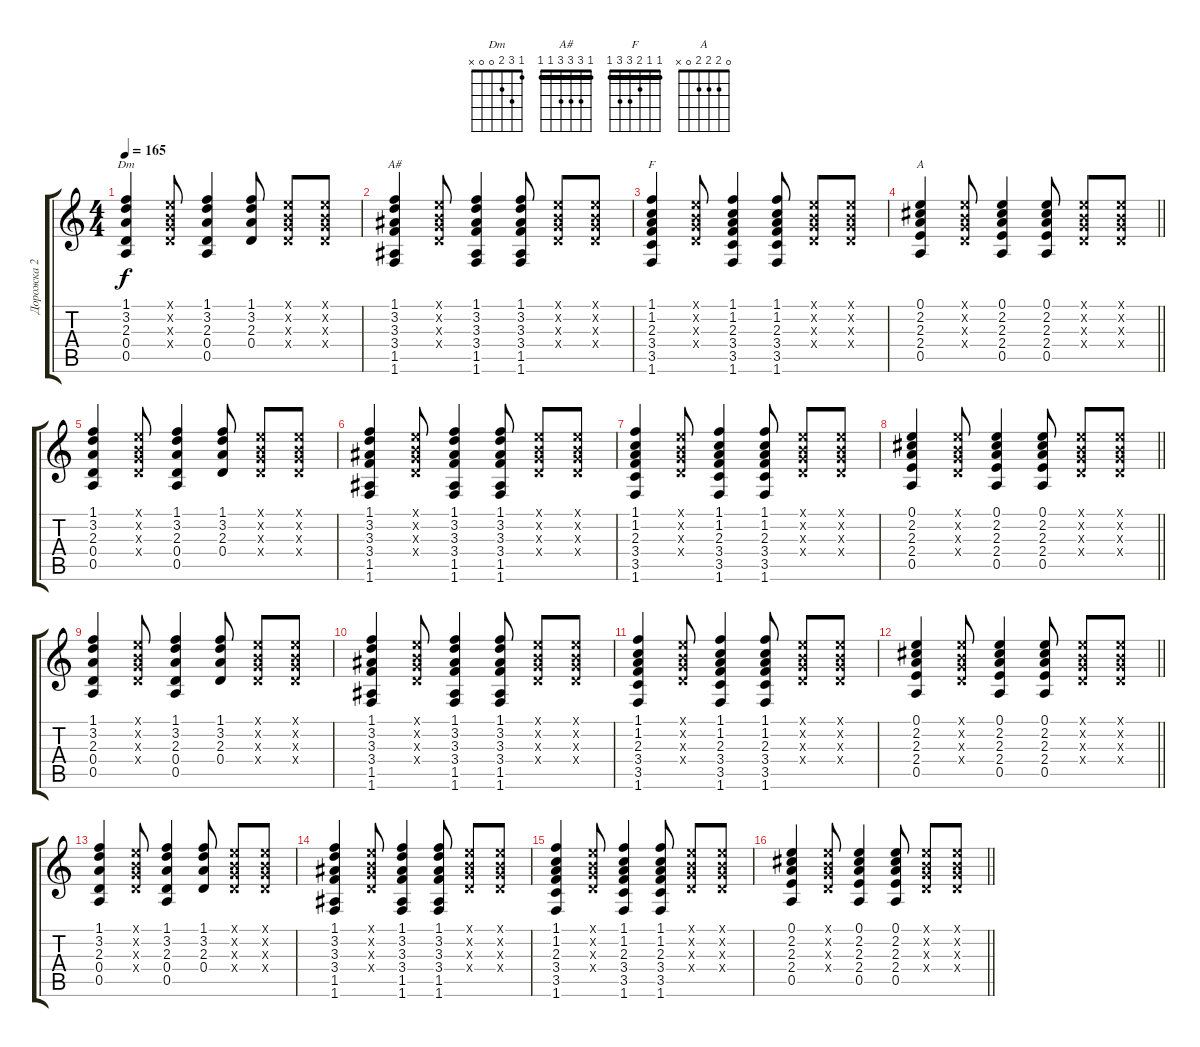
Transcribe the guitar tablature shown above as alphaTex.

\track ("Дорожка 2" "Дорожка 2") {instrument acousticguitarnylon}
\staff {score tabs}
\tuning (E4 B3 G3 D3 A2 E2) {hide}
\chord ("Dm" 1 3 2 0 0 x)
\chord ("A#" 1 3 3 3 1 1) {barre 1}
\chord ("F" 1 1 2 3 3 1) {barre 1}
\chord ("A" 0 2 2 2 0 x)
\ts (4 4)
\tempo 165
\clef g2
\ks c
(1.1 3.2 2.3 0.4 0.5).4{ch "Dm" dy f} (0.1{x} 0.2{x} 0.3{x} 0.4{x}).8 (1.1 3.2 2.3 0.4 0.5).4 (1.1 3.2 2.3 0.4).8 (0.1{x} 0.2{x} 0.3{x} 0.4{x}).8 (0.1{x} 0.2{x} 0.3{x} 0.4{x}).8 |
(1.1 3.2 3.3 3.4 1.5 1.6).4{ch "A#"} (0.1{x} 0.2{x} 0.3{x} 0.4{x}).8 (1.1 3.2 3.3 3.4 1.5 1.6).4 (1.1 3.2 3.3 3.4 1.5 1.6).8 (0.1{x} 0.2{x} 0.3{x} 0.4{x}).8 (0.1{x} 0.2{x} 0.3{x} 0.4{x}).8 |
(1.1 1.2 2.3 3.4 3.5 1.6).4{ch "F"} (0.1{x} 0.2{x} 0.3{x} 0.4{x}).8 (1.1 1.2 2.3 3.4 3.5 1.6).4 (1.1 1.2 2.3 3.4 3.5 1.6).8 (0.1{x} 0.2{x} 0.3{x} 0.4{x}).8 (0.1{x} 0.2{x} 0.3{x} 0.4{x}).8 |
\barLineRight lightlight
(0.1 2.2 2.3 2.4 0.5).4{ch "A"} (0.1{x} 0.2{x} 0.3{x} 0.4{x}).8 (0.1 2.2 2.3 2.4 0.5).4 (0.1 2.2 2.3 2.4 0.5).8 (0.1{x} 0.2{x} 0.3{x} 0.4{x}).8 (0.1{x} 0.2{x} 0.3{x} 0.4{x}).8 |
(1.1 3.2 2.3 0.4 0.5).4 (0.1{x} 0.2{x} 0.3{x} 0.4{x}).8 (1.1 3.2 2.3 0.4 0.5).4 (1.1 3.2 2.3 0.4).8 (0.1{x} 0.2{x} 0.3{x} 0.4{x}).8 (0.1{x} 0.2{x} 0.3{x} 0.4{x}).8 |
(1.1 3.2 3.3 3.4 1.5 1.6).4 (0.1{x} 0.2{x} 0.3{x} 0.4{x}).8 (1.1 3.2 3.3 3.4 1.5 1.6).4 (1.1 3.2 3.3 3.4 1.5 1.6).8 (0.1{x} 0.2{x} 0.3{x} 0.4{x}).8 (0.1{x} 0.2{x} 0.3{x} 0.4{x}).8 |
(1.1 1.2 2.3 3.4 3.5 1.6).4 (0.1{x} 0.2{x} 0.3{x} 0.4{x}).8 (1.1 1.2 2.3 3.4 3.5 1.6).4 (1.1 1.2 2.3 3.4 3.5 1.6).8 (0.1{x} 0.2{x} 0.3{x} 0.4{x}).8 (0.1{x} 0.2{x} 0.3{x} 0.4{x}).8 |
\barLineRight lightlight
(0.1 2.2 2.3 2.4 0.5).4 (0.1{x} 0.2{x} 0.3{x} 0.4{x}).8 (0.1 2.2 2.3 2.4 0.5).4 (0.1 2.2 2.3 2.4 0.5).8 (0.1{x} 0.2{x} 0.3{x} 0.4{x}).8 (0.1{x} 0.2{x} 0.3{x} 0.4{x}).8 |
(1.1 3.2 2.3 0.4 0.5).4 (0.1{x} 0.2{x} 0.3{x} 0.4{x}).8 (1.1 3.2 2.3 0.4 0.5).4 (1.1 3.2 2.3 0.4).8 (0.1{x} 0.2{x} 0.3{x} 0.4{x}).8 (0.1{x} 0.2{x} 0.3{x} 0.4{x}).8 |
(1.1 3.2 3.3 3.4 1.5 1.6).4 (0.1{x} 0.2{x} 0.3{x} 0.4{x}).8 (1.1 3.2 3.3 3.4 1.5 1.6).4 (1.1 3.2 3.3 3.4 1.5 1.6).8 (0.1{x} 0.2{x} 0.3{x} 0.4{x}).8 (0.1{x} 0.2{x} 0.3{x} 0.4{x}).8 |
(1.1 1.2 2.3 3.4 3.5 1.6).4 (0.1{x} 0.2{x} 0.3{x} 0.4{x}).8 (1.1 1.2 2.3 3.4 3.5 1.6).4 (1.1 1.2 2.3 3.4 3.5 1.6).8 (0.1{x} 0.2{x} 0.3{x} 0.4{x}).8 (0.1{x} 0.2{x} 0.3{x} 0.4{x}).8 |
\barLineRight lightlight
(0.1 2.2 2.3 2.4 0.5).4 (0.1{x} 0.2{x} 0.3{x} 0.4{x}).8 (0.1 2.2 2.3 2.4 0.5).4 (0.1 2.2 2.3 2.4 0.5).8 (0.1{x} 0.2{x} 0.3{x} 0.4{x}).8 (0.1{x} 0.2{x} 0.3{x} 0.4{x}).8 |
(1.1 3.2 2.3 0.4 0.5).4 (0.1{x} 0.2{x} 0.3{x} 0.4{x}).8 (1.1 3.2 2.3 0.4 0.5).4 (1.1 3.2 2.3 0.4).8 (0.1{x} 0.2{x} 0.3{x} 0.4{x}).8 (0.1{x} 0.2{x} 0.3{x} 0.4{x}).8 |
(1.1 3.2 3.3 3.4 1.5 1.6).4 (0.1{x} 0.2{x} 0.3{x} 0.4{x}).8 (1.1 3.2 3.3 3.4 1.5 1.6).4 (1.1 3.2 3.3 3.4 1.5 1.6).8 (0.1{x} 0.2{x} 0.3{x} 0.4{x}).8 (0.1{x} 0.2{x} 0.3{x} 0.4{x}).8 |
(1.1 1.2 2.3 3.4 3.5 1.6).4 (0.1{x} 0.2{x} 0.3{x} 0.4{x}).8 (1.1 1.2 2.3 3.4 3.5 1.6).4 (1.1 1.2 2.3 3.4 3.5 1.6).8 (0.1{x} 0.2{x} 0.3{x} 0.4{x}).8 (0.1{x} 0.2{x} 0.3{x} 0.4{x}).8 |
\barLineRight lightlight
(0.1 2.2 2.3 2.4 0.5).4 (0.1{x} 0.2{x} 0.3{x} 0.4{x}).8 (0.1 2.2 2.3 2.4 0.5).4 (0.1 2.2 2.3 2.4 0.5).8 (0.1{x} 0.2{x} 0.3{x} 0.4{x}).8 (0.1{x} 0.2{x} 0.3{x} 0.4{x}).8
